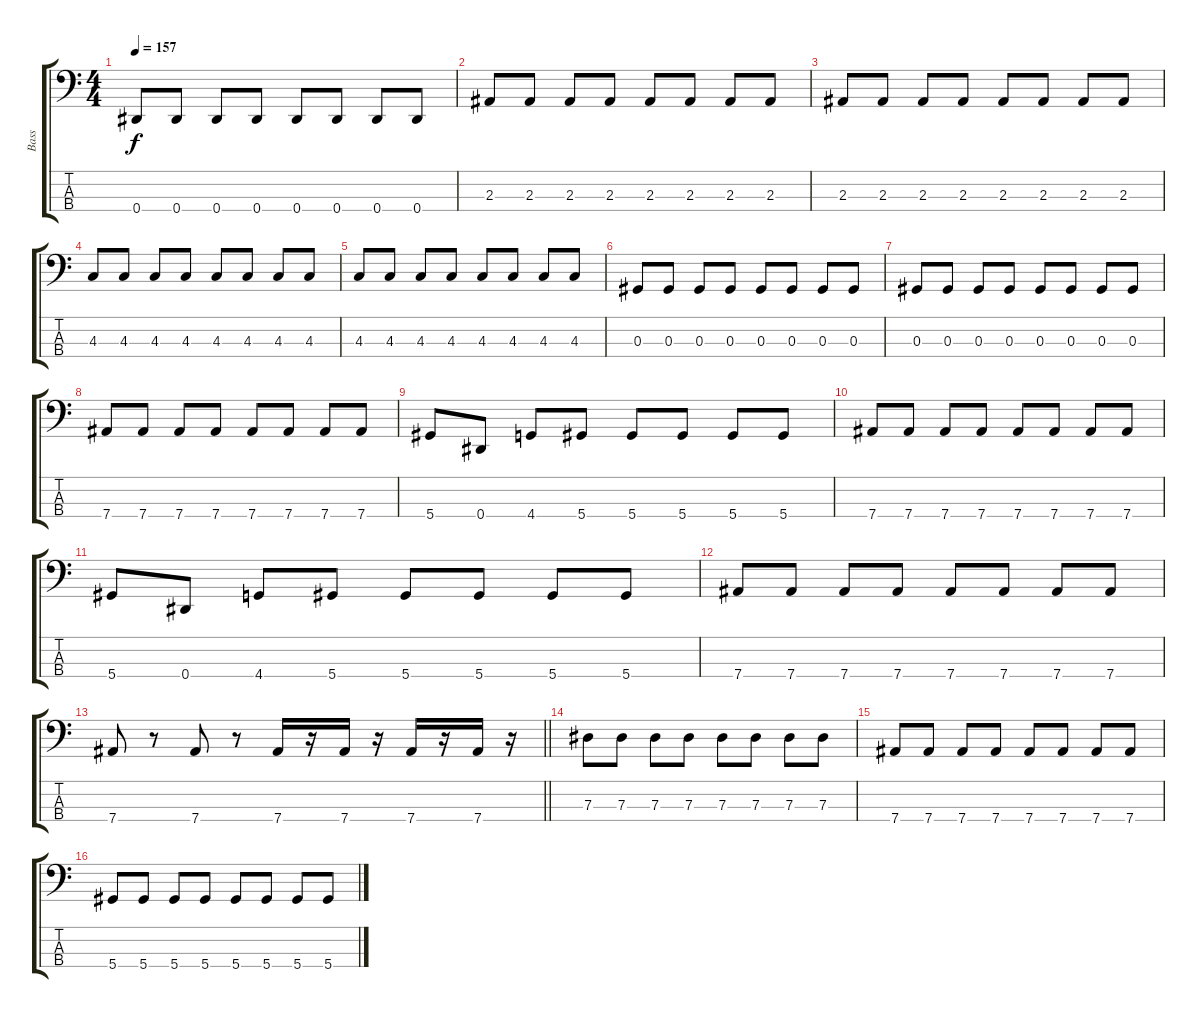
\track ("Bass" "Bass") {instrument electricbasspick}
\staff {score tabs}
\tuning (Gb2 Db2 Ab1 Eb1) {hide}
\ts (4 4)
\tempo 157
\clef f4
\ks c
0.4.8{dy f} 0.4.8 0.4.8 0.4.8 0.4.8 0.4.8 0.4.8 0.4.8 |
2.3.8 2.3.8 2.3.8 2.3.8 2.3.8 2.3.8 2.3.8 2.3.8 |
2.3.8 2.3.8 2.3.8 2.3.8 2.3.8 2.3.8 2.3.8 2.3.8 |
4.3.8 4.3.8 4.3.8 4.3.8 4.3.8 4.3.8 4.3.8 4.3.8 |
4.3.8 4.3.8 4.3.8 4.3.8 4.3.8 4.3.8 4.3.8 4.3.8 |
0.3.8 0.3.8 0.3.8 0.3.8 0.3.8 0.3.8 0.3.8 0.3.8 |
0.3.8 0.3.8 0.3.8 0.3.8 0.3.8 0.3.8 0.3.8 0.3.8 |
7.4.8 7.4.8 7.4.8 7.4.8 7.4.8 7.4.8 7.4.8 7.4.8 |
5.4.8 0.4.8 4.4.8 5.4.8 5.4.8 5.4.8 5.4.8 5.4.8 |
7.4.8 7.4.8 7.4.8 7.4.8 7.4.8 7.4.8 7.4.8 7.4.8 |
5.4.8 0.4.8 4.4.8 5.4.8 5.4.8 5.4.8 5.4.8 5.4.8 |
7.4.8 7.4.8 7.4.8 7.4.8 7.4.8 7.4.8 7.4.8 7.4.8 |
\barLineRight lightlight
7.4.8 r.8 7.4.8 r.8 7.4.16 r.16 7.4.16 r.16 7.4.16 r.16 7.4.16 r.16 |
7.3.8 7.3.8 7.3.8 7.3.8 7.3.8 7.3.8 7.3.8 7.3.8 |
7.4.8 7.4.8 7.4.8 7.4.8 7.4.8 7.4.8 7.4.8 7.4.8 |
5.4.8 5.4.8 5.4.8 5.4.8 5.4.8 5.4.8 5.4.8 5.4.8
